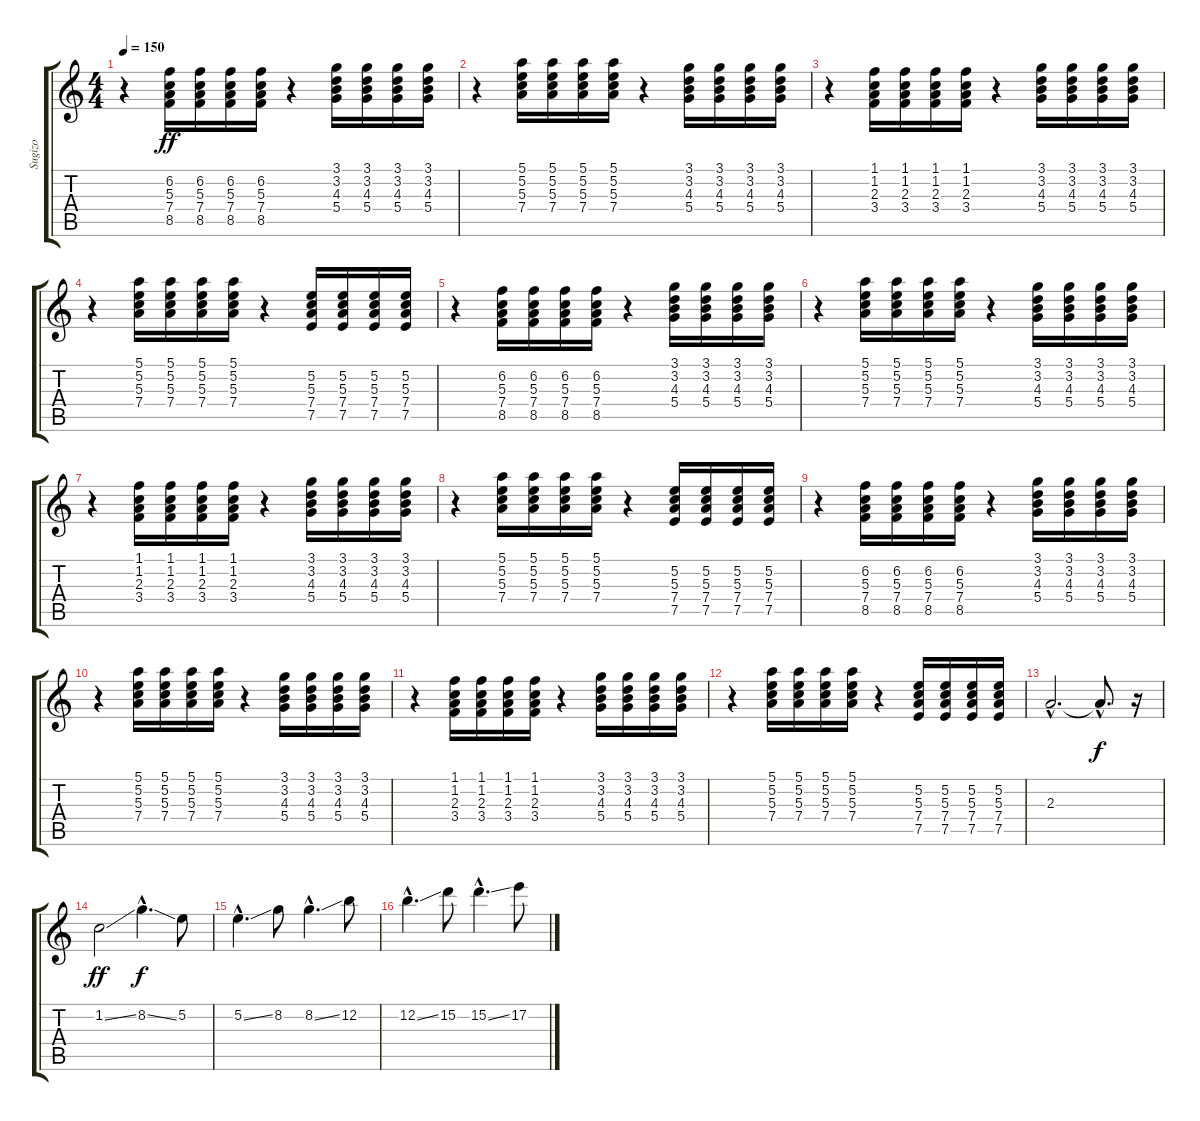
\track ("Sugizo" "Sugizo") {instrument overdrivenguitar}
\staff {score tabs}
\tuning (E4 B3 G3 D3 A2 E2) {hide}
\ts (4 4)
\tempo 150
\clef g2
\ks c
r.4{dy ff} (6.2 5.3 7.4 8.5).16 (6.2 5.3 7.4 8.5).16 (6.2 5.3 7.4 8.5).16 (6.2 5.3 7.4 8.5).16 r.4 (3.1 3.2 4.3 5.4).16 (3.1 3.2 4.3 5.4).16 (3.1 3.2 4.3 5.4).16 (3.1 3.2 4.3 5.4).16 |
r.4 (5.1 5.2 5.3 7.4).16 (5.1 5.2 5.3 7.4).16 (5.1 5.2 5.3 7.4).16 (5.1 5.2 5.3 7.4).16 r.4 (3.1 3.2 4.3 5.4).16 (3.1 3.2 4.3 5.4).16 (3.1 3.2 4.3 5.4).16 (3.1 3.2 4.3 5.4).16 |
r.4 (1.1 1.2 2.3 3.4).16 (1.1 1.2 2.3 3.4).16 (1.1 1.2 2.3 3.4).16 (1.1 1.2 2.3 3.4).16 r.4 (3.1 3.2 4.3 5.4).16 (3.1 3.2 4.3 5.4).16 (3.1 3.2 4.3 5.4).16 (3.1 3.2 4.3 5.4).16 |
r.4 (5.1 5.2 5.3 7.4).16 (5.1 5.2 5.3 7.4).16 (5.1 5.2 5.3 7.4).16 (5.1 5.2 5.3 7.4).16 r.4 (5.2 5.3 7.4 7.5).16 (5.2 5.3 7.4 7.5).16 (5.2 5.3 7.4 7.5).16 (5.2 5.3 7.4 7.5).16 |
r.4 (6.2 5.3 7.4 8.5).16 (6.2 5.3 7.4 8.5).16 (6.2 5.3 7.4 8.5).16 (6.2 5.3 7.4 8.5).16 r.4 (3.1 3.2 4.3 5.4).16 (3.1 3.2 4.3 5.4).16 (3.1 3.2 4.3 5.4).16 (3.1 3.2 4.3 5.4).16 |
r.4 (5.1 5.2 5.3 7.4).16 (5.1 5.2 5.3 7.4).16 (5.1 5.2 5.3 7.4).16 (5.1 5.2 5.3 7.4).16 r.4 (3.1 3.2 4.3 5.4).16 (3.1 3.2 4.3 5.4).16 (3.1 3.2 4.3 5.4).16 (3.1 3.2 4.3 5.4).16 |
r.4 (1.1 1.2 2.3 3.4).16 (1.1 1.2 2.3 3.4).16 (1.1 1.2 2.3 3.4).16 (1.1 1.2 2.3 3.4).16 r.4 (3.1 3.2 4.3 5.4).16 (3.1 3.2 4.3 5.4).16 (3.1 3.2 4.3 5.4).16 (3.1 3.2 4.3 5.4).16 |
r.4 (5.1 5.2 5.3 7.4).16 (5.1 5.2 5.3 7.4).16 (5.1 5.2 5.3 7.4).16 (5.1 5.2 5.3 7.4).16 r.4 (5.2 5.3 7.4 7.5).16 (5.2 5.3 7.4 7.5).16 (5.2 5.3 7.4 7.5).16 (5.2 5.3 7.4 7.5).16 |
r.4 (6.2 5.3 7.4 8.5).16 (6.2 5.3 7.4 8.5).16 (6.2 5.3 7.4 8.5).16 (6.2 5.3 7.4 8.5).16 r.4 (3.1 3.2 4.3 5.4).16 (3.1 3.2 4.3 5.4).16 (3.1 3.2 4.3 5.4).16 (3.1 3.2 4.3 5.4).16 |
r.4 (5.1 5.2 5.3 7.4).16 (5.1 5.2 5.3 7.4).16 (5.1 5.2 5.3 7.4).16 (5.1 5.2 5.3 7.4).16 r.4 (3.1 3.2 4.3 5.4).16 (3.1 3.2 4.3 5.4).16 (3.1 3.2 4.3 5.4).16 (3.1 3.2 4.3 5.4).16 |
r.4 (1.1 1.2 2.3 3.4).16 (1.1 1.2 2.3 3.4).16 (1.1 1.2 2.3 3.4).16 (1.1 1.2 2.3 3.4).16 r.4 (3.1 3.2 4.3 5.4).16 (3.1 3.2 4.3 5.4).16 (3.1 3.2 4.3 5.4).16 (3.1 3.2 4.3 5.4).16 |
r.4 (5.1 5.2 5.3 7.4).16 (5.1 5.2 5.3 7.4).16 (5.1 5.2 5.3 7.4).16 (5.1 5.2 5.3 7.4).16 r.4 (5.2 5.3 7.4 7.5).16 (5.2 5.3 7.4 7.5).16 (5.2 5.3 7.4 7.5).16 (5.2 5.3 7.4 7.5).16 |
2.3{hac}.2{d} 2.3{hac t}.8{d dy f} r.16 |
1.2{ss}.2{dy ff} 8.2{ss hac}.4{d dy f} 5.2.8 |
5.2{ss hac}.4{d} 8.2.8 8.2{ss hac}.4{d} 12.2.8 |
12.2{ss hac}.4{d} 15.2.8 15.2{ss hac}.4{d} 17.2.8
